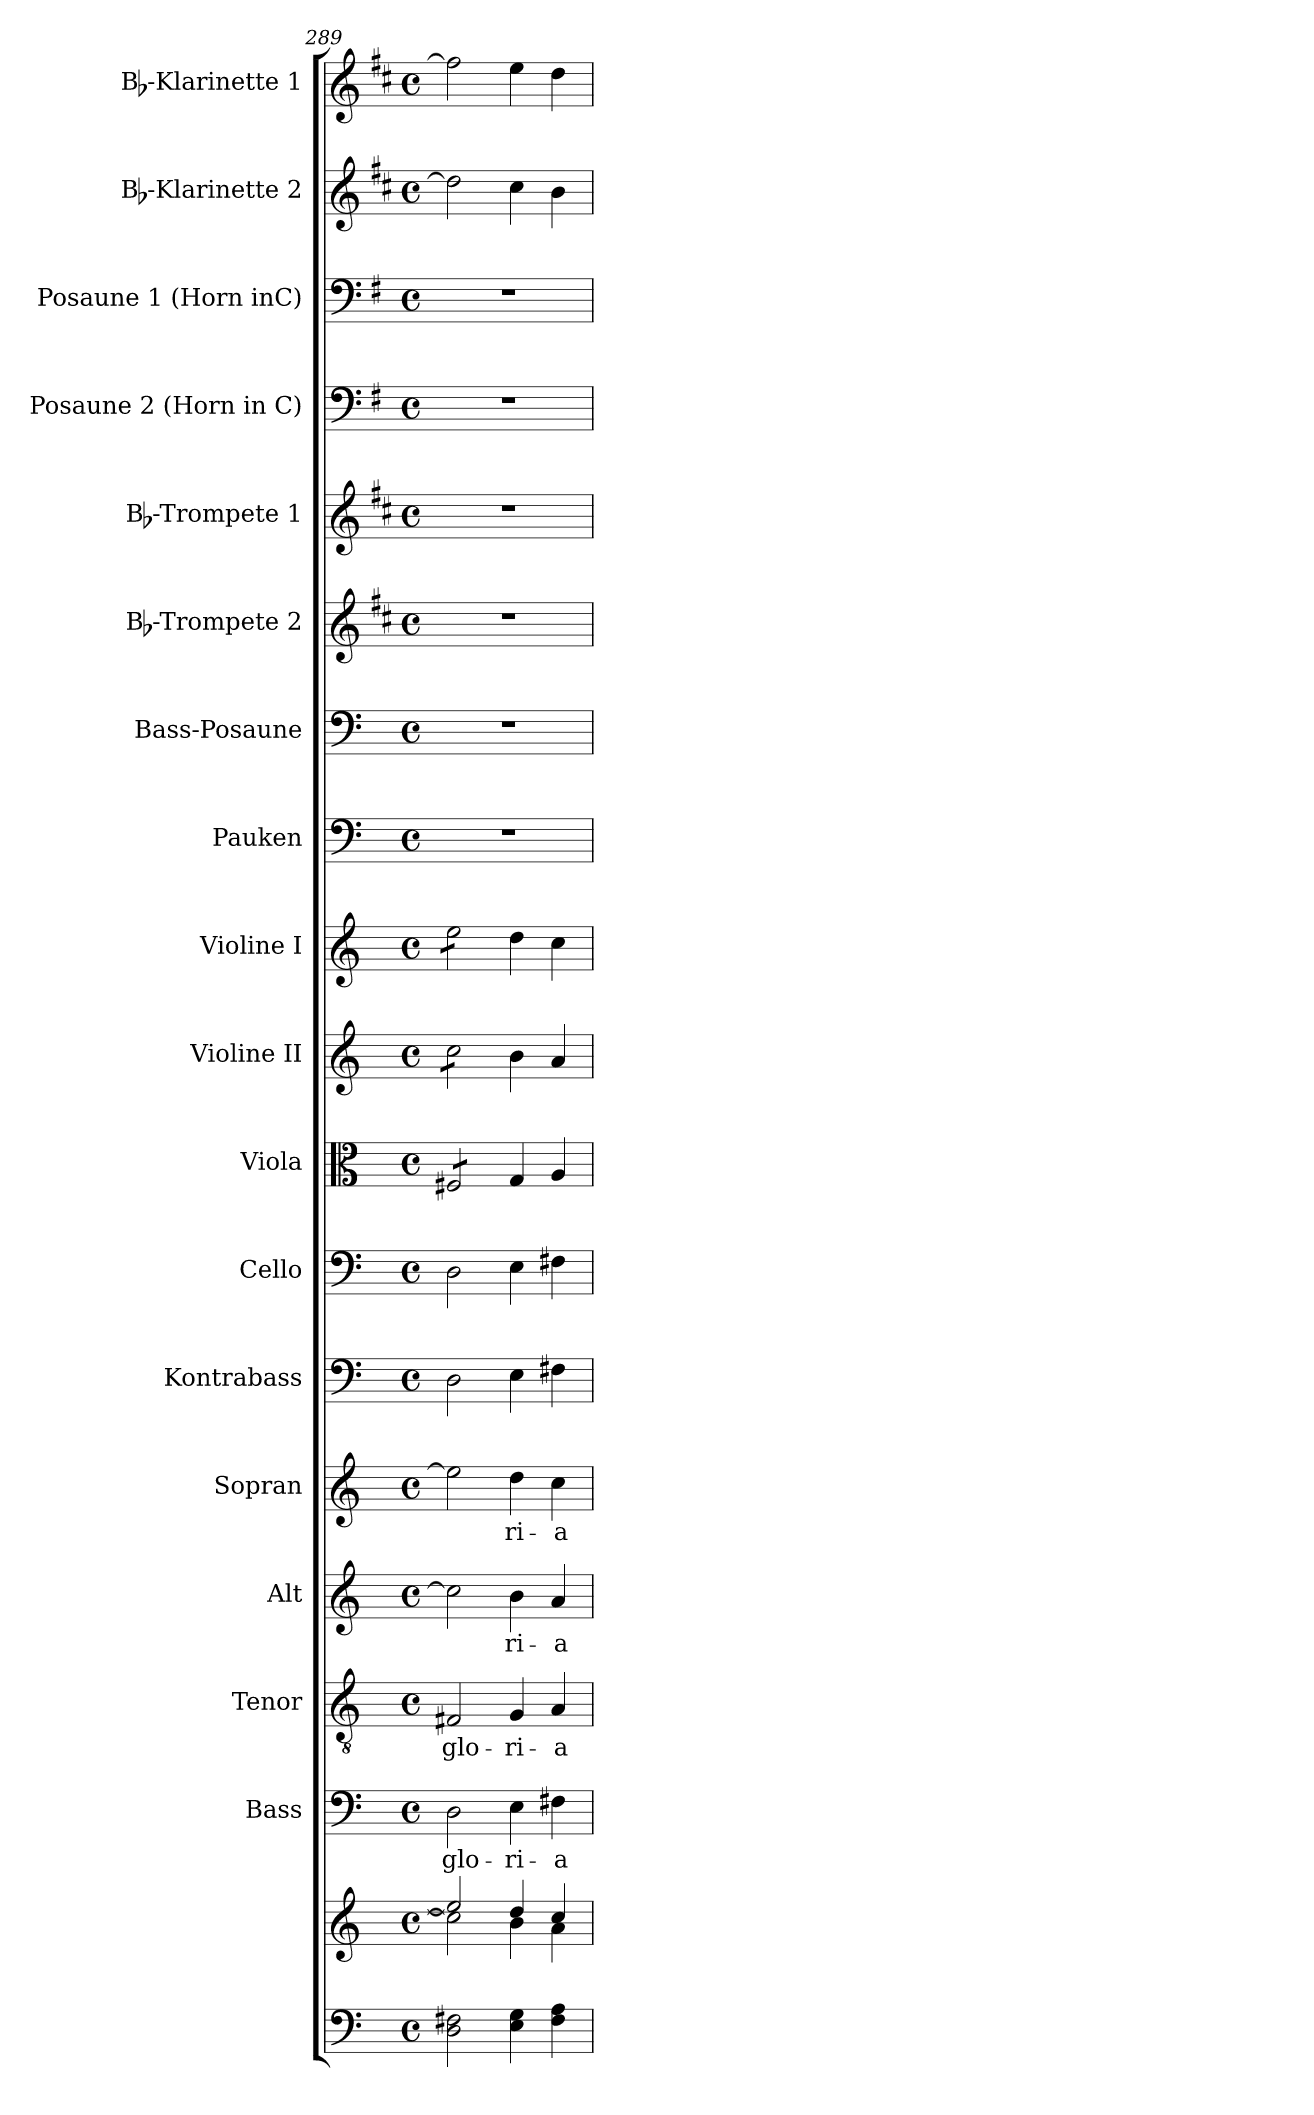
**kern	**kern	**kern	**text	**kern	**text	**kern	**text	**kern	**text	**kern	**kern	**kern	**kern	**kern	**kern	**kern	**kern	**kern	**kern	**kern	**kern	**kern
*part18	*part18	*part17	*part17	*part16	*part16	*part15	*part15	*part14	*part14	*part13	*part12	*part11	*part10	*part9	*part8	*part7	*part6	*part5	*part4	*part3	*part2	*part1
*staff19	*staff18	*staff17	*staff17	*staff16	*staff16	*staff15	*staff15	*staff14	*staff14	*staff13	*staff12	*staff11	*staff10	*staff9	*staff8	*staff7	*staff6	*staff5	*staff4	*staff3	*staff2	*staff1
*	*	*I"Bass	*	*I"Tenor	*	*I"Alt	*	*I"Sopran	*	*I"Kontrabass	*I"Cello	*I"Viola	*I"Violine II	*I"Violine I	*I"Pauken	*I"Bass-Posaune	*I"Bb-Trompete 2	*I"Bb-Trompete 1	*I"Posaune 2 (Horn in C)	*I"Posaune 1 (Horn inC)	*I"Bb-Klarinette 2	*I"Bb-Klarinette 1
*	*	*I'B.	*	*I'T.	*	*I'A.	*	*I'S.	*	*I'Kb.	*	*I'Vla.	*I'Vl. II	*I'Vl. I	*I'Pk.	*I'B-Pos.	*I'Bb Trp. 2	*I'Bb Trp. 1	*I'Pos. 2	*I'Pos. 1	*I'Bb Kl. 2	*I'Bb Kl. 1
*clefF4	*clefG2	*clefF4	*	*clefGv2	*	*clefG2	*	*clefG2	*	*clefF4	*clefF4	*clefC3	*clefG2	*clefG2	*clefF4	*clefF4	*clefG2	*clefG2	*clefF4	*clefF4	*clefG2	*clefG2
*	*	*	*	*	*	*	*	*	*	*ITrd7c12	*	*	*	*	*	*	*ITrd1c2	*ITrd1c2	*ITrd4c7	*ITrd4c7	*ITrd1c2	*ITrd1c2
*k[]	*k[]	*k[]	*	*k[]	*	*k[]	*	*k[]	*	*k[]	*k[]	*k[]	*k[]	*k[]	*k[]	*k[]	*k[]	*k[]	*k[]	*k[]	*k[]	*k[]
*C:	*C:	*C:	*	*C:	*	*C:	*	*C:	*	*C:	*C:	*C:	*C:	*C:	*C:	*C:	*C:	*C:	*C:	*C:	*C:	*C:
*M4/4	*M4/4	*M4/4	*	*M4/4	*	*M4/4	*	*M4/4	*	*M4/4	*M4/4	*M4/4	*M4/4	*M4/4	*M4/4	*M4/4	*M4/4	*M4/4	*M4/4	*M4/4	*M4/4	*M4/4
*met(c)	*met(c)	*met(c)	*	*met(c)	*	*met(c)	*	*met(c)	*	*met(c)	*met(c)	*met(c)	*met(c)	*met(c)	*met(c)	*met(c)	*met(c)	*met(c)	*met(c)	*met(c)	*met(c)	*met(c)
=289	=289	=289	=289	=289	=289	=289	=289	=289	=289	=289	=289	=289	=289	=289	=289	=289	=289	=289	=289	=289	=289	=289
*	*^	*	*	*	*	*	*	*	*	*	*	*	*	*	*	*	*	*	*	*	*	*
!	!	!	!	!LO:LY:b	!	!LO:LY:b	!	!	!	!	!	!	!	!	!	!	!	!	!	!	!	!	!
*	*	*	*	*	*	*	*	*	*	*	*	*	*tremolo	*	*	*	*	*	*	*	*	*	*
*	*	*	*	*	*	*	*	*	*	*	*	*	*	*tremolo	*	*	*	*	*	*	*	*	*
*	*	*	*	*	*	*	*	*	*	*	*	*	*	*	*tremolo	*	*	*	*	*	*	*	*
2D\ 2F#X\	2ee/]	2cc\]	2D\	glo-	2F#X/	glo-	2cc\]	.	2ee\]	.	2DD\	2D\	8F#X/L	8cc\L	8ee\L	1r	1r	1r	1r	1r	1r	2cc\]	2ee\]
.	.	.	.	.	.	.	.	.	.	.	.	.	8F#X/	8cc\	8ee\	.	.	.	.	.	.	.	.
.	.	.	.	.	.	.	.	.	.	.	.	.	8F#X/	8cc\	8ee\	.	.	.	.	.	.	.	.
.	.	.	.	.	.	.	.	.	.	.	.	.	8F#X/J	8cc\J	8ee\J	.	.	.	.	.	.	.	.
*	*	*	*	*	*	*	*	*	*	*	*	*	*	*	*Xtremolo	*	*	*	*	*	*	*	*
*	*	*	*	*	*	*	*	*	*	*	*	*	*	*Xtremolo	*	*	*	*	*	*	*	*	*
*	*	*	*	*	*	*	*	*	*	*	*	*	*Xtremolo	*	*	*	*	*	*	*	*	*	*
!	!	!	!	!LO:LY:b	!	!LO:LY:b	!	!LO:LY:b	!	!LO:LY:b	!	!	!	!	!	!	!	!	!	!	!	!	!
4E\ 4G\	4dd/	4b\	4E\	-ri-	4G/	-ri-	4b\	-ri-	4dd\	-ri-	4EE\	4E\	4G/	4b\	4dd\	.	.	.	.	.	.	4b\	4dd\
!	!	!	!	!LO:LY:b	!	!LO:LY:b	!	!LO:LY:b	!	!LO:LY:b	!	!	!	!	!	!	!	!	!	!	!	!	!
4F#\ 4A\	4cc/	4a\	4F#X\	-a	4A/	-a	4a/	-a	4cc\	-a	4FF#X\	4F#X\	4A/	4a/	4cc\	.	.	.	.	.	.	4a\	4cc\
*	*v	*v	*	*	*	*	*	*	*	*	*	*	*	*	*	*	*	*	*	*	*	*	*
=	=	=	=	=	=	=	=	=	=	=	=	=	=	=	=	=	=	=	=	=	=	=
*-	*-	*-	*-	*-	*-	*-	*-	*-	*-	*-	*-	*-	*-	*-	*-	*-	*-	*-	*-	*-	*-	*-
